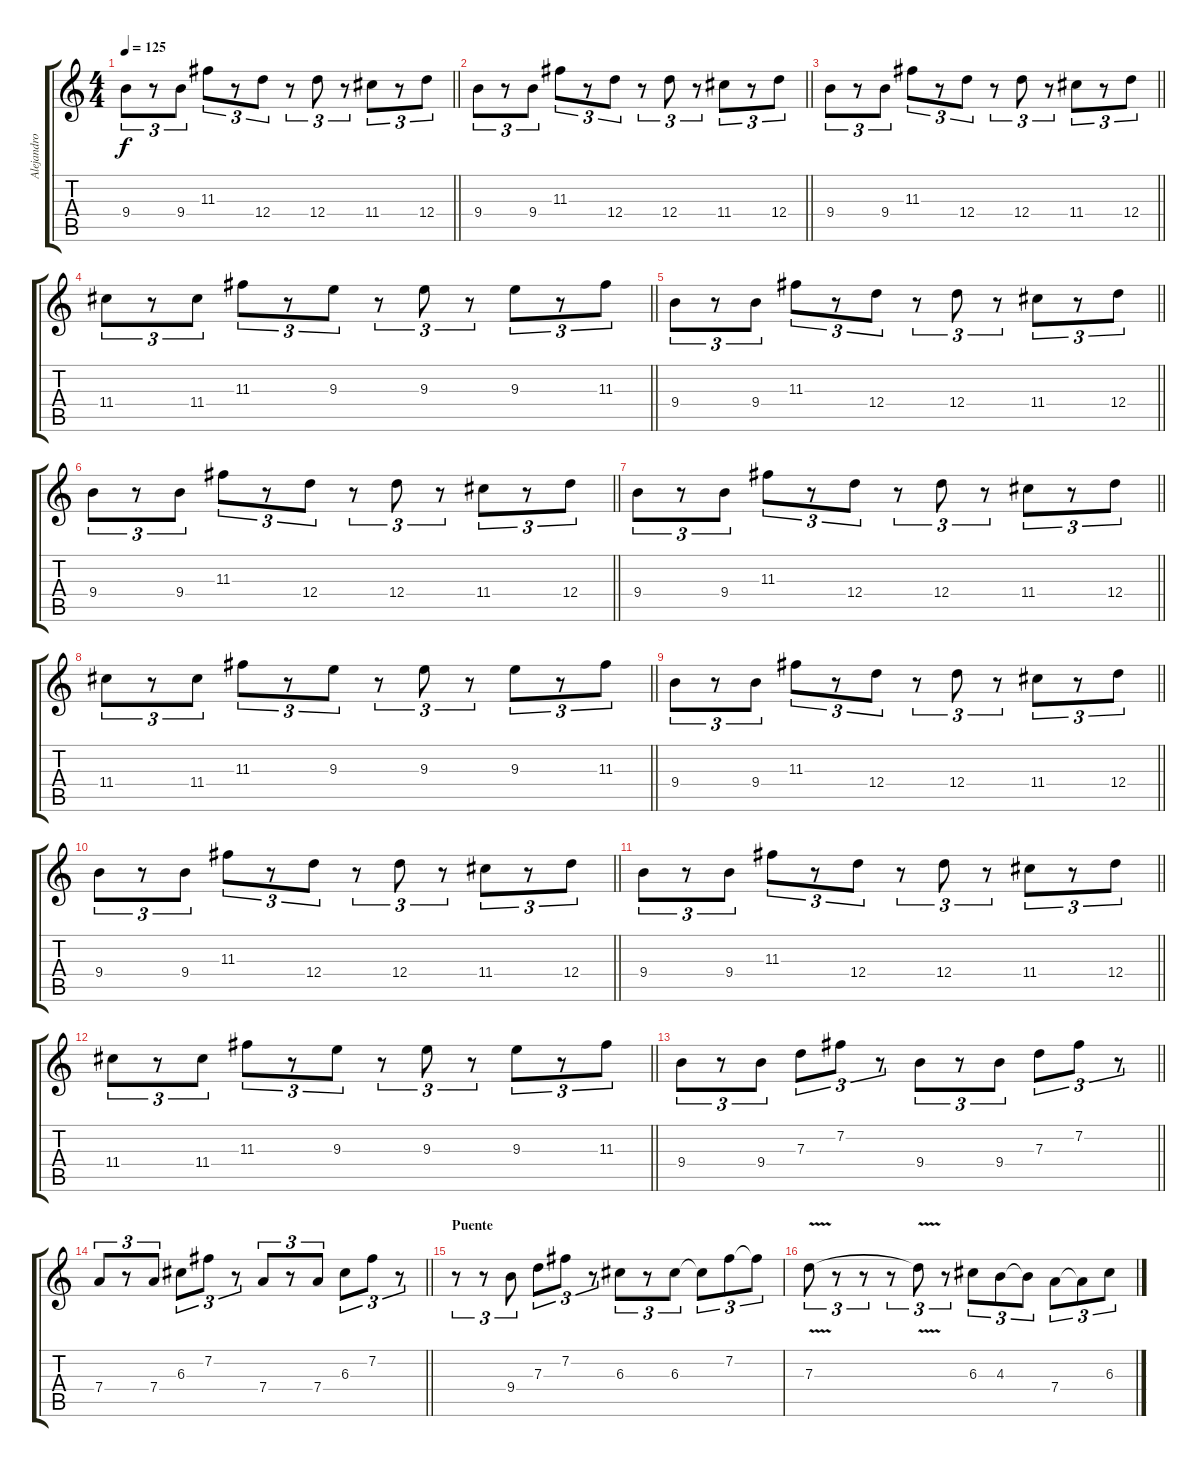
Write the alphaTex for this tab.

\track ("Alejandro Marcovich" "Alejandro ") {instrument distortionguitar}
\staff {score tabs}
\tuning (E4 B3 G3 D3 A2 E2) {hide}
\ts (4 4)
\tempo 125
\clef g2
\barLineRight lightlight
\ks c
9.4.8{tu (3 2) dy f} r.8{tu (3 2)} 9.4.8{tu (3 2)} 11.3.8{tu (3 2)} r.8{tu (3 2)} 12.4.8{tu (3 2)} r.8{tu (3 2)} 12.4.8{tu (3 2)} r.8{tu (3 2)} 11.4.8{tu (3 2)} r.8{tu (3 2)} 12.4.8{tu (3 2)} |
\barLineRight lightlight
9.4.8{tu (3 2)} r.8{tu (3 2)} 9.4.8{tu (3 2)} 11.3.8{tu (3 2)} r.8{tu (3 2)} 12.4.8{tu (3 2)} r.8{tu (3 2)} 12.4.8{tu (3 2)} r.8{tu (3 2)} 11.4.8{tu (3 2)} r.8{tu (3 2)} 12.4.8{tu (3 2)} |
\barLineRight lightlight
9.4.8{tu (3 2)} r.8{tu (3 2)} 9.4.8{tu (3 2)} 11.3.8{tu (3 2)} r.8{tu (3 2)} 12.4.8{tu (3 2)} r.8{tu (3 2)} 12.4.8{tu (3 2)} r.8{tu (3 2)} 11.4.8{tu (3 2)} r.8{tu (3 2)} 12.4.8{tu (3 2)} |
\barLineRight lightlight
11.4.8{tu (3 2)} r.8{tu (3 2)} 11.4.8{tu (3 2)} 11.3.8{tu (3 2)} r.8{tu (3 2)} 9.3.8{tu (3 2)} r.8{tu (3 2)} 9.3.8{tu (3 2)} r.8{tu (3 2)} 9.3.8{tu (3 2)} r.8{tu (3 2)} 11.3.8{tu (3 2)} |
\barLineRight lightlight
9.4.8{tu (3 2)} r.8{tu (3 2)} 9.4.8{tu (3 2)} 11.3.8{tu (3 2)} r.8{tu (3 2)} 12.4.8{tu (3 2)} r.8{tu (3 2)} 12.4.8{tu (3 2)} r.8{tu (3 2)} 11.4.8{tu (3 2)} r.8{tu (3 2)} 12.4.8{tu (3 2)} |
\barLineRight lightlight
9.4.8{tu (3 2)} r.8{tu (3 2)} 9.4.8{tu (3 2)} 11.3.8{tu (3 2)} r.8{tu (3 2)} 12.4.8{tu (3 2)} r.8{tu (3 2)} 12.4.8{tu (3 2)} r.8{tu (3 2)} 11.4.8{tu (3 2)} r.8{tu (3 2)} 12.4.8{tu (3 2)} |
\barLineRight lightlight
9.4.8{tu (3 2)} r.8{tu (3 2)} 9.4.8{tu (3 2)} 11.3.8{tu (3 2)} r.8{tu (3 2)} 12.4.8{tu (3 2)} r.8{tu (3 2)} 12.4.8{tu (3 2)} r.8{tu (3 2)} 11.4.8{tu (3 2)} r.8{tu (3 2)} 12.4.8{tu (3 2)} |
\barLineRight lightlight
11.4.8{tu (3 2)} r.8{tu (3 2)} 11.4.8{tu (3 2)} 11.3.8{tu (3 2)} r.8{tu (3 2)} 9.3.8{tu (3 2)} r.8{tu (3 2)} 9.3.8{tu (3 2)} r.8{tu (3 2)} 9.3.8{tu (3 2)} r.8{tu (3 2)} 11.3.8{tu (3 2)} |
\barLineRight lightlight
9.4.8{tu (3 2)} r.8{tu (3 2)} 9.4.8{tu (3 2)} 11.3.8{tu (3 2)} r.8{tu (3 2)} 12.4.8{tu (3 2)} r.8{tu (3 2)} 12.4.8{tu (3 2)} r.8{tu (3 2)} 11.4.8{tu (3 2)} r.8{tu (3 2)} 12.4.8{tu (3 2)} |
\barLineRight lightlight
9.4.8{tu (3 2)} r.8{tu (3 2)} 9.4.8{tu (3 2)} 11.3.8{tu (3 2)} r.8{tu (3 2)} 12.4.8{tu (3 2)} r.8{tu (3 2)} 12.4.8{tu (3 2)} r.8{tu (3 2)} 11.4.8{tu (3 2)} r.8{tu (3 2)} 12.4.8{tu (3 2)} |
\barLineRight lightlight
9.4.8{tu (3 2)} r.8{tu (3 2)} 9.4.8{tu (3 2)} 11.3.8{tu (3 2)} r.8{tu (3 2)} 12.4.8{tu (3 2)} r.8{tu (3 2)} 12.4.8{tu (3 2)} r.8{tu (3 2)} 11.4.8{tu (3 2)} r.8{tu (3 2)} 12.4.8{tu (3 2)} |
\barLineRight lightlight
11.4.8{tu (3 2)} r.8{tu (3 2)} 11.4.8{tu (3 2)} 11.3.8{tu (3 2)} r.8{tu (3 2)} 9.3.8{tu (3 2)} r.8{tu (3 2)} 9.3.8{tu (3 2)} r.8{tu (3 2)} 9.3.8{tu (3 2)} r.8{tu (3 2)} 11.3.8{tu (3 2)} |
\barLineRight lightlight
9.4.8{tu (3 2)} r.8{tu (3 2)} 9.4.8{tu (3 2)} 7.3.8{tu (3 2)} 7.2.8{tu (3 2)} r.8{tu (3 2)} 9.4.8{tu (3 2)} r.8{tu (3 2)} 9.4.8{tu (3 2)} 7.3.8{tu (3 2)} 7.2.8{tu (3 2)} r.8{tu (3 2)} |
\barLineRight lightlight
7.4.8{tu (3 2)} r.8{tu (3 2)} 7.4.8{tu (3 2)} 6.3.8{tu (3 2)} 7.2.8{tu (3 2)} r.8{tu (3 2)} 7.4.8{tu (3 2)} r.8{tu (3 2)} 7.4.8{tu (3 2)} 6.3.8{tu (3 2)} 7.2.8{tu (3 2)} r.8{tu (3 2)} |
\section ("" "Puente")
r.8{tu (3 2)} r.8{tu (3 2)} 9.4.8{tu (3 2)} 7.3.8{tu (3 2)} 7.2.8{tu (3 2)} r.8{tu (3 2)} 6.3.8{tu (3 2)} r.8{tu (3 2)} 6.3.8{tu (3 2)} 6.3{t}.8{tu (3 2)} 7.2.8{tu (3 2)} 7.2{t}.8{tu (3 2)} |
7.3{v}.8{tu (3 2)} r.8{tu (3 2)} r.8{tu (3 2)} r.8{tu (3 2)} 7.3{t}.8{tu (3 2)} r.8{tu (3 2)} 6.3.8{tu (3 2)} 4.3.8{tu (3 2)} 4.3{t}.8{tu (3 2)} 7.4.8{tu (3 2)} 7.4{t}.8{tu (3 2)} 6.3.8{tu (3 2)}
